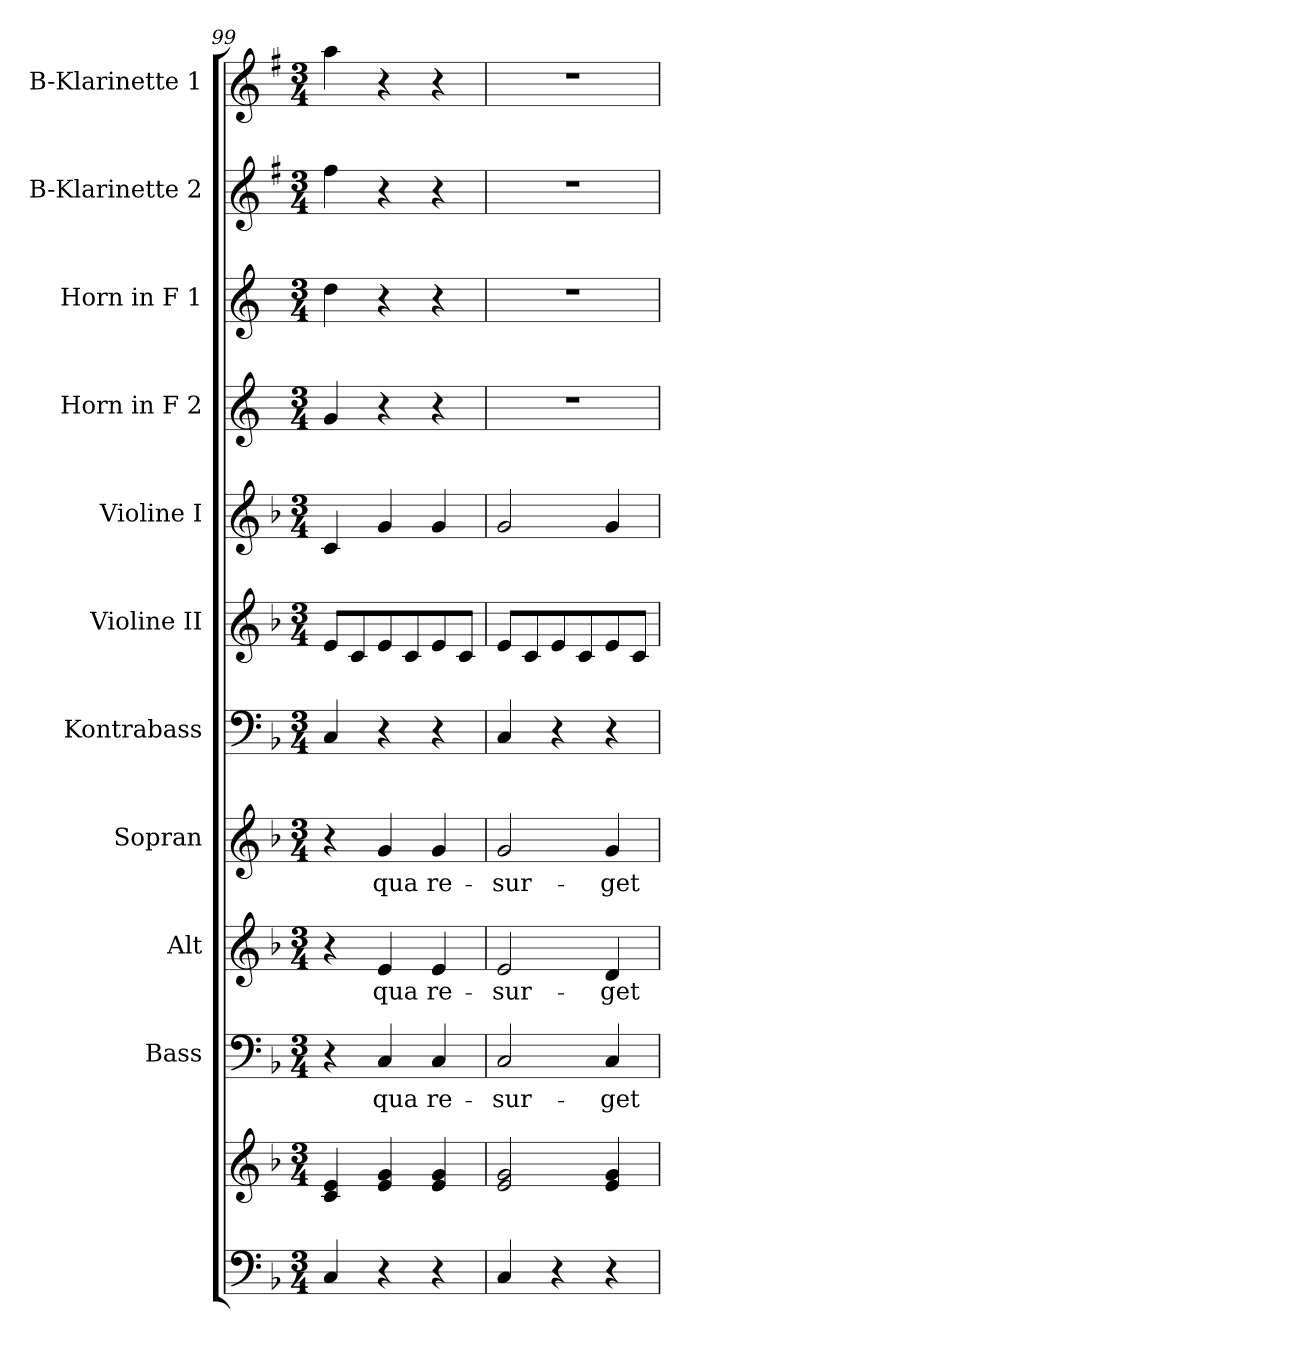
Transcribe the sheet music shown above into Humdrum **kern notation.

**kern	**kern	**kern	**text	**kern	**text	**kern	**text	**kern	**kern	**kern	**kern	**kern	**kern	**kern
*part11	*part11	*part10	*part10	*part9	*part9	*part8	*part8	*part7	*part6	*part5	*part4	*part3	*part2	*part1
*staff12	*staff11	*staff10	*staff10	*staff9	*staff9	*staff8	*staff8	*staff7	*staff6	*staff5	*staff4	*staff3	*staff2	*staff1
*	*	*I"Bass	*	*I"Alt	*	*I"Sopran	*	*I"Kontrabass	*I"Violine II	*I"Violine I	*I"Horn in F 2	*I"Horn in F 1	*I"B-Klarinette 2	*I"B-Klarinette 1
*	*	*I'B.	*	*I'A.	*	*I'S.	*	*I'Kb.	*I'Vl. II	*I'Vl. I	*	*	*I'B Kl. 2	*I'B Kl. 1
*clefF4	*clefG2	*clefF4	*	*clefG2	*	*clefG2	*	*clefF4	*clefG2	*clefG2	*clefG2	*clefG2	*clefG2	*clefG2
*	*	*	*	*	*	*	*	*ITrd7c12	*	*	*ITrd4c7	*ITrd4c7	*ITrd1c2	*ITrd1c2
*k[b-]	*k[b-]	*k[b-]	*	*k[b-]	*	*k[b-]	*	*k[b-]	*k[b-]	*k[b-]	*k[b-]	*k[b-]	*k[b-]	*k[b-]
*F:	*F:	*F:	*	*F:	*	*F:	*	*F:	*F:	*F:	*F:	*F:	*F:	*F:
*M3/4	*M3/4	*M3/4	*	*M3/4	*	*M3/4	*	*M3/4	*M3/4	*M3/4	*M3/4	*M3/4	*M3/4	*M3/4
=99	=99	=99	=99	=99	=99	=99	=99	=99	=99	=99	=99	=99	=99	=99
4C/	4c/ 4e/	4r	.	4r	.	4r	.	4CC/	8e/L	4c/	4c/	4g\	4ee\	4gg\
.	.	.	.	.	.	.	.	.	8c/	.	.	.	.	.
!	!	!	!LO:LY:b	!	!LO:LY:b	!	!LO:LY:b	!	!	!	!	!	!	!
4r	4e/ 4g/	4C/	qua	4e/	qua	4g/	qua	4r	8e/	4g/	4r	4r	4r	4r
.	.	.	.	.	.	.	.	.	8c/	.	.	.	.	.
!	!	!	!LO:LY:b	!	!LO:LY:b	!	!LO:LY:b	!	!	!	!	!	!	!
4r	4e/ 4g/	4C/	re-	4e/	re-	4g/	re-	4r	8e/	4g/	4r	4r	4r	4r
.	.	.	.	.	.	.	.	.	8c/J	.	.	.	.	.
=100	=100	=100	=100	=100	=100	=100	=100	=100	=100	=100	=100	=100	=100	=100
!	!	!	!LO:LY:b	!	!LO:LY:b	!	!LO:LY:b	!	!	!	!	!	!	!
4C/	2e/ 2g/	2C/	-sur-	2e/	-sur-	2g/	-sur-	4CC/	8e/L	2g/	2.r	2.r	2.r	2.r
.	.	.	.	.	.	.	.	.	8c/	.	.	.	.	.
4r	.	.	.	.	.	.	.	4r	8e/	.	.	.	.	.
.	.	.	.	.	.	.	.	.	8c/	.	.	.	.	.
!	!	!	!LO:LY:b	!	!LO:LY:b	!	!LO:LY:b	!	!	!	!	!	!	!
4r	4e/ 4g/	4C/	-get	4d/	-get	4g/	-get	4r	8e/	4g/	.	.	.	.
.	.	.	.	.	.	.	.	.	8c/J	.	.	.	.	.
=	=	=	=	=	=	=	=	=	=	=	=	=	=	=
*-	*-	*-	*-	*-	*-	*-	*-	*-	*-	*-	*-	*-	*-	*-
